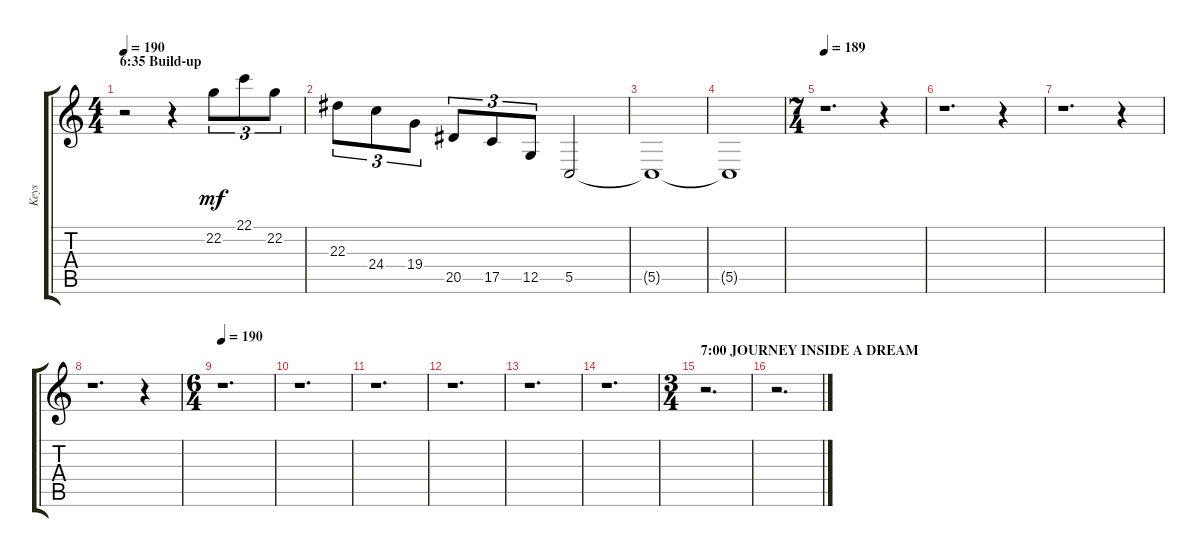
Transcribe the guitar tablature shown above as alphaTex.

\track ("Keys" "Keys") {instrument pad3polysynth}
\staff {score tabs}
\tuning (D4 A3 F3 C3 G2 C2) {hide}
\ts (4 4)
\section ("" "6:35 Build-up")
\tempo 190
\clef g2
\ks c
r.2{dy mf} r.4 22.2.8{tu (3 2)} 22.1.8{tu (3 2)} 22.2.8{tu (3 2)} |
22.3.8{tu (3 2)} 24.4.8{tu (3 2)} 19.4.8{tu (3 2)} 20.5.8{tu (3 2)} 17.5.8{tu (3 2)} 12.5.8{tu (3 2)} 5.5.2 |
5.5{t}.1 |
5.5{t}.1 |
\ts (7 4)
\tempo 189
r.1{d} r.4 |
r.1{d} r.4 |
r.1{d} r.4 |
r.1{d} r.4 |
\ts (6 4)
\tempo 190
r.1{d} |
r.1{d} |
r.1{d} |
r.1{d} |
r.1{d} |
r.1{d} |
\ts (3 4)
\section ("" "7:00 JOURNEY INSIDE A DREAM")
r.2{d} |
r.2{d}
